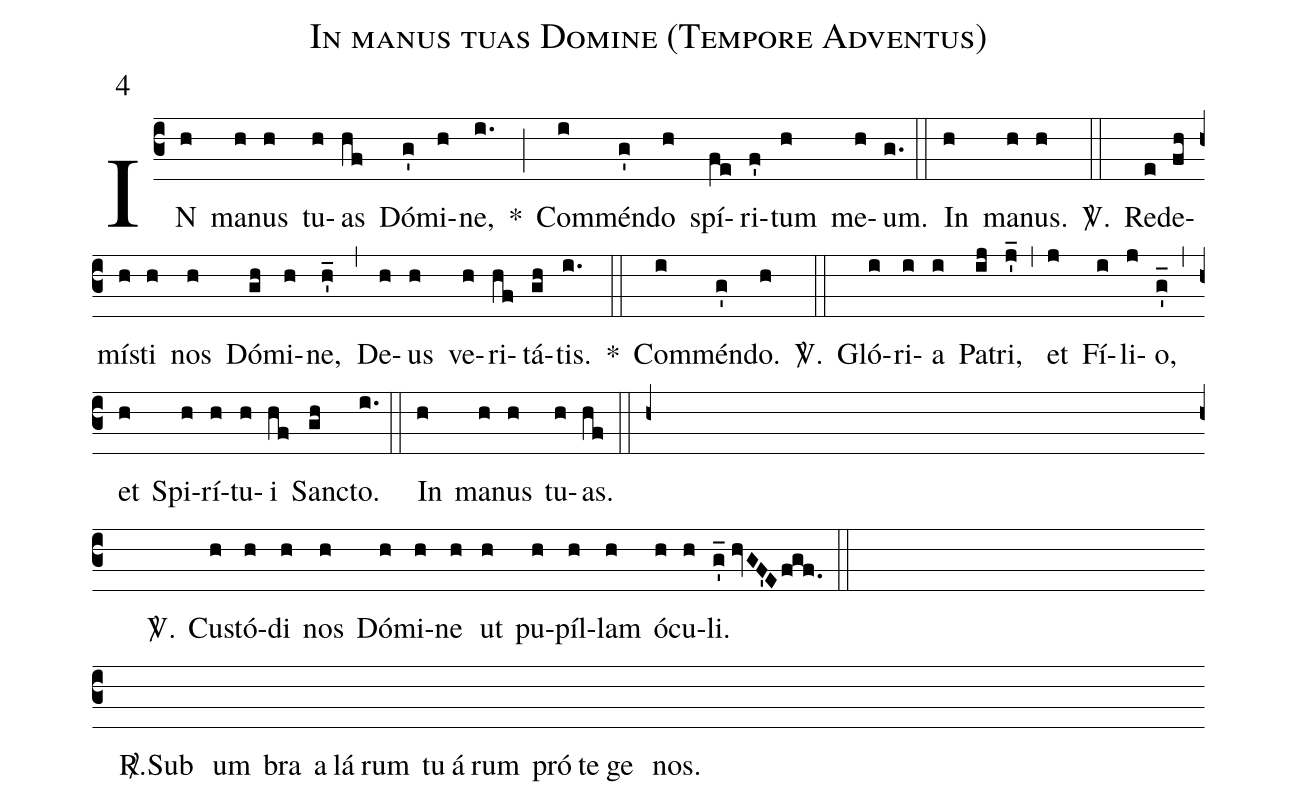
name:In manus tuas Domine (Tempore Adventus);
mode:4;
annotation:4;
office-part:Responsoria brevia;
%%
f3() IN(h) ma(h)nus(h) tu(h)as(hf) Dó(g')mi(h)ne,(i.) *(;) Com(i)mén(g')do(h) spí(fe)ri(f')tum(h) me(h)um.(g.) (::) In(h) ma(h)nus.(h) <sp>V/</sp>.(::) Re(e)de(fh)mí(h)sti(h) nos(h) Dó(gh)mi(h)ne,(h'_) (,) De(h)us(h) ve(h)ri(hf)tá(gh)tis.(i.) *(::) Com(i)mén(g')do.(h) <sp>V/</sp>.(::) Gló(i)ri(i)a(i) Pa(ij)tri,(j'_) (,) et(j) Fí(i)li(j)o,(g'_) (,) et(h) Spi(h)rí(h)tu(h)i(hf) San(gh)cto.(i.) (::) In(h) ma(h)nus(h) tu(h)as.(hf) (::) (h+) (Z)
() () <sp>V/</sp>.() Cu(h)stó(h)di(h) nos(h) Dó(h)mi(h)ne(h) ut(h) pu(h)píl(h)lam(h) ó(h)cu(h)li.(g'_//hvGF'E/fgf.) (::) (Z) <sp>R/</sp>.() Sub() um()bra() a()lá()rum() tu()á()rum() pró()te()ge() nos.() ()
